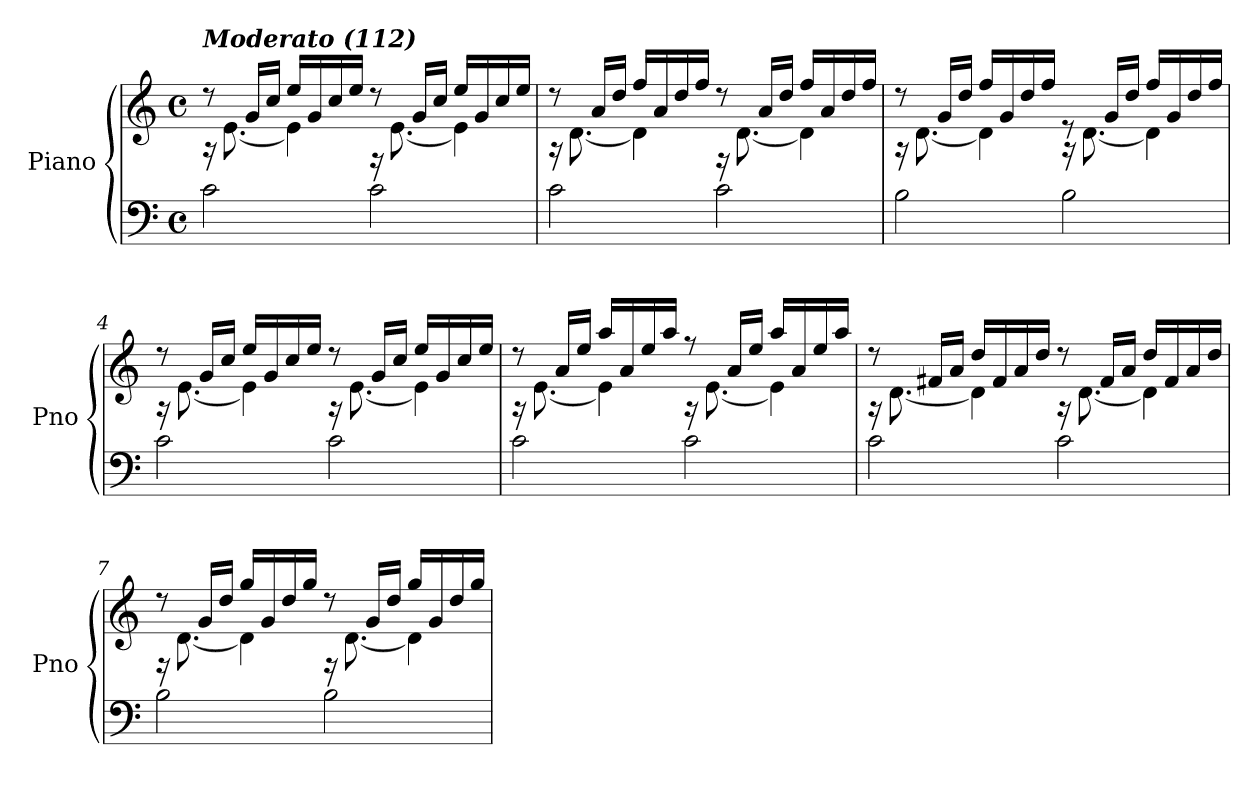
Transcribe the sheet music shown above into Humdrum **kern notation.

**kern	**kern
*part1	*part1
*staff2	*staff1
*I"Piano	*
*I'Pno	*
*clefF4	*clefG2
*k[]	*k[]
*M4/4	*M4/4
*met(c)	*met(c)
=1	=1
*	*^
!	!LO:TX:a:Bi:t=Moderato (112)	!
2c\	8r	16rA
.	.	[8.e\
.	16g/LL	.
.	16cc/JJ	.
.	16ee/LL	4e\]
.	16g/	.
.	16cc/	.
.	16ee/JJ	.
2c\	8r	16rF
.	.	[8.e\
.	16g/LL	.
.	16cc/JJ	.
.	16ee/LL	4e\]
.	16g/	.
.	16cc/	.
.	16ee/JJ	.
=2	=2	=2
2c\	8r	16rA
.	.	[8.d\
.	16a/LL	.
.	16dd/JJ	.
.	16ff/LL	4d\]
.	16a/	.
.	16dd/	.
.	16ff/JJ	.
2c\	8r	16rF
.	.	[8.d\
.	16a/LL	.
.	16dd/JJ	.
.	16ff/LL	4d\]
.	16a/	.
.	16dd/	.
.	16ff/JJ	.
=3	=3	=3
2B\	8r	16rA
.	.	[8.d\
.	16g/LL	.
.	16dd/JJ	.
.	16ff/LL	4d\]
.	16g/	.
.	16dd/	.
.	16ff/JJ	.
2B\	8re	16rA
.	.	[8.d\
.	16g/LL	.
.	16dd/JJ	.
.	16ff/LL	4d\]
.	16g/	.
.	16dd/	.
.	16ff/JJ	.
!!LO:LB:g=z	!!
=4	=4	=4
2c\	8r	16rA
.	.	[8.e\
.	16g/LL	.
.	16cc/JJ	.
.	16ee/LL	4e\]
.	16g/	.
.	16cc/	.
.	16ee/JJ	.
2c\	8r	16rA
.	.	[8.e\
.	16g/LL	.
.	16cc/JJ	.
.	16ee/LL	4e\]
.	16g/	.
.	16cc/	.
.	16ee/JJ	.
=5	=5	=5
2c\	8r	16rA
.	.	[8.e\
.	16a/LL	.
.	16ee/JJ	.
.	16aa/LL	4e\]
.	16a/	.
.	16ee/	.
.	16aa/JJ	.
2c\	8r	16rA
.	.	[8.e\
.	16a/LL	.
.	16ee/JJ	.
.	16aa/LL	4e\]
.	16a/	.
.	16ee/	.
.	16aa/JJ	.
=6	=6	=6
2c\	8r	16rA
.	.	[8.d\
.	16f#X/LL	.
.	16a/JJ	.
.	16dd/LL	4d\]
.	16f#/	.
.	16a/	.
.	16dd/JJ	.
2c\	8r	16rA
.	.	[8.d\
.	16f#/LL	.
.	16a/JJ	.
.	16dd/LL	4d\]
.	16f#/	.
.	16a/	.
.	16dd/JJ	.
!!LO:LB:g=z	!!
=7	=7	=7
2B\	8r	16rF
.	.	[8.d\
.	16g/LL	.
.	16dd/JJ	.
.	16gg/LL	4d\]
.	16g/	.
.	16dd/	.
.	16gg/JJ	.
2B\	8r	16rF
.	.	[8.d\
.	16g/LL	.
.	16dd/JJ	.
.	16gg/LL	4d\]
.	16g/	.
.	16dd/	.
.	16gg/JJ	.
*	*v	*v
=	=
*-	*-
